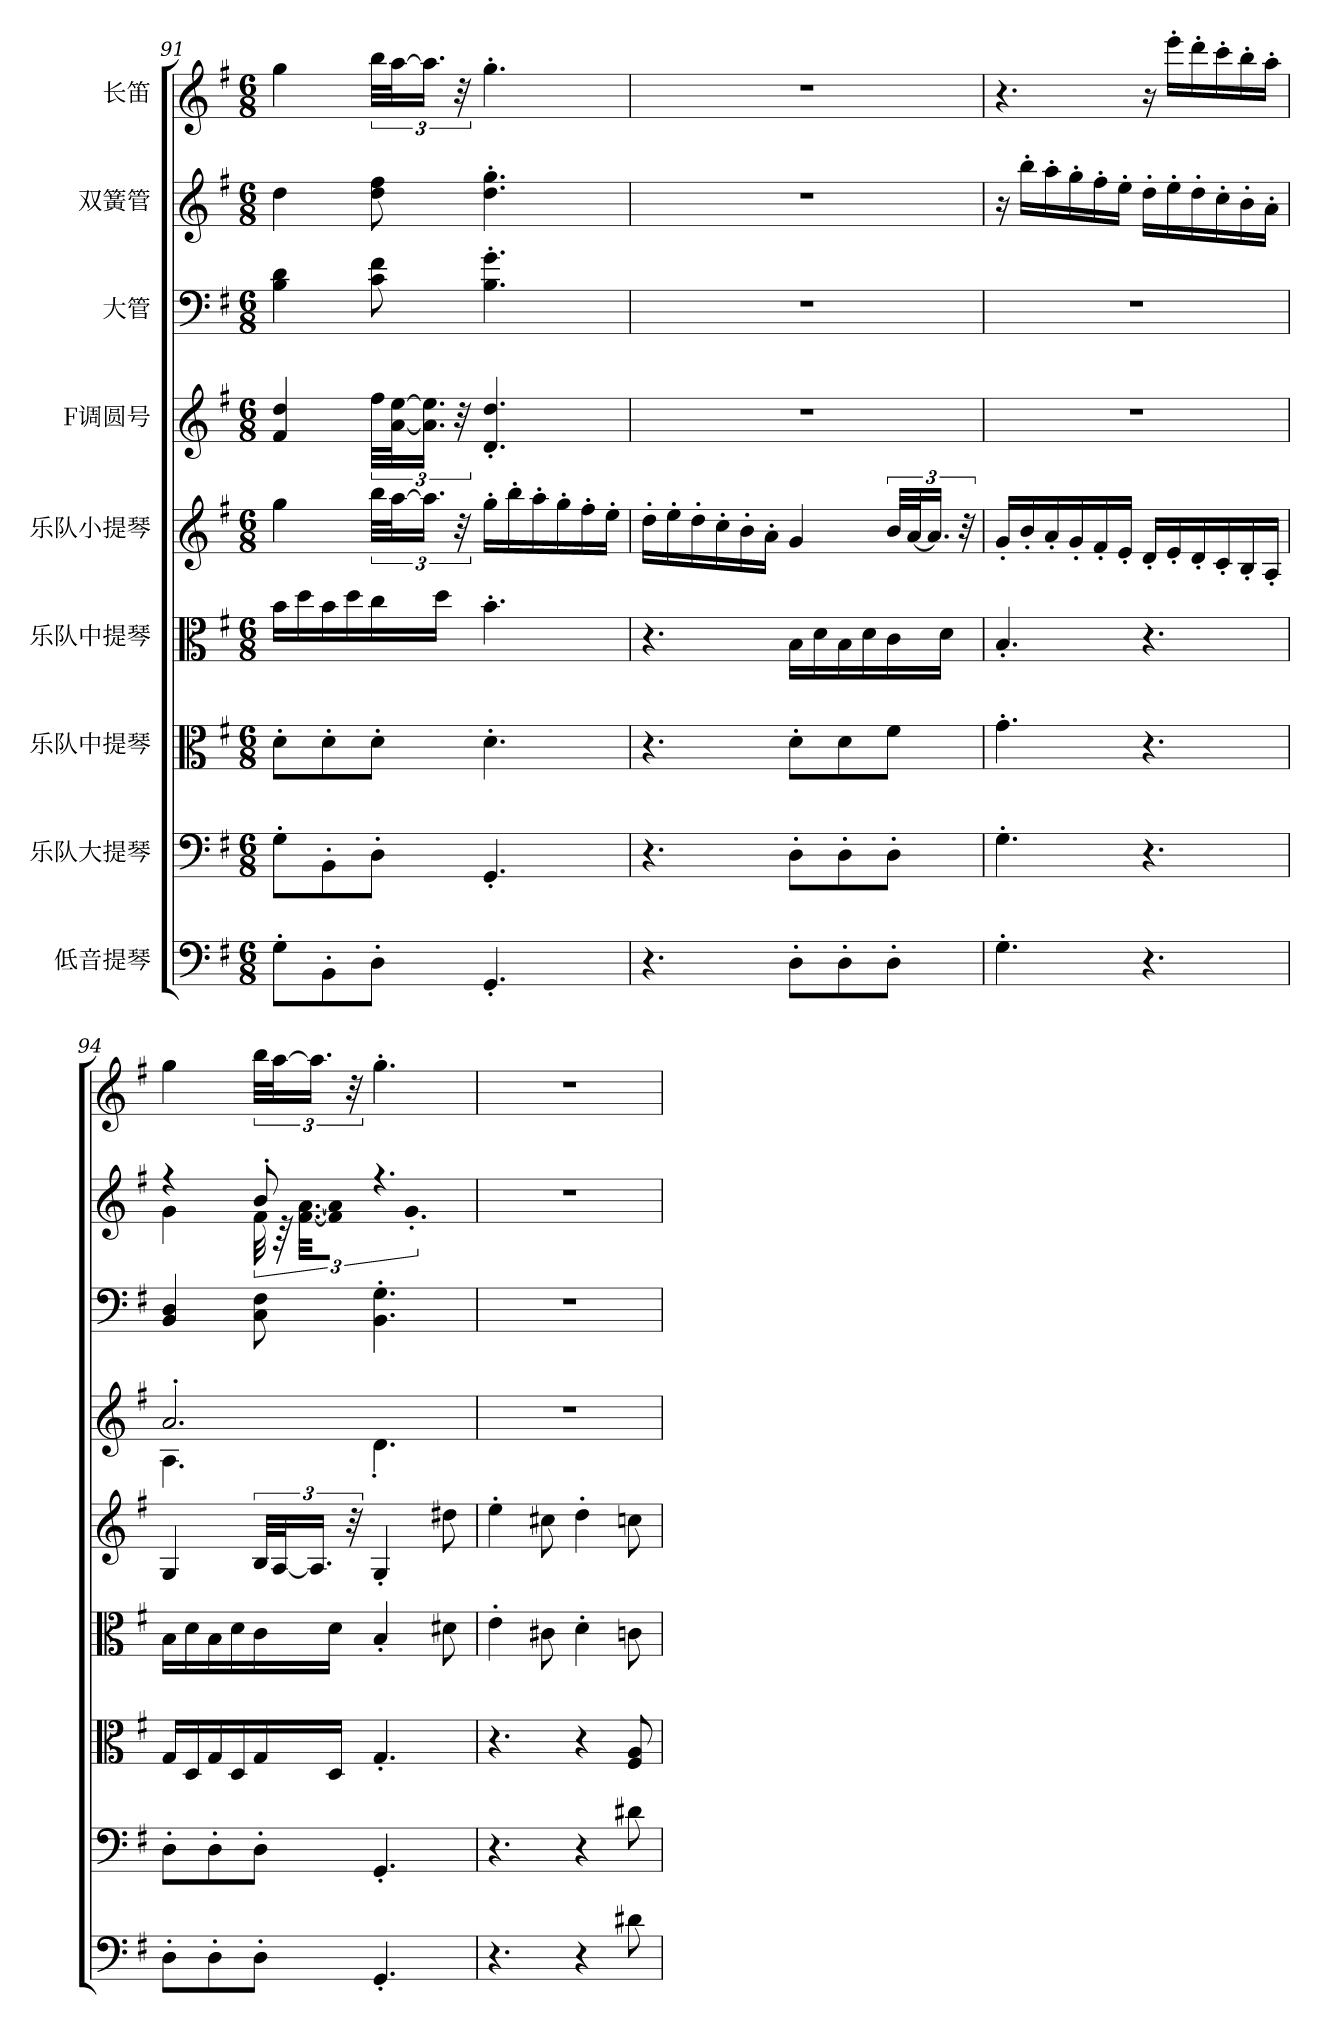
**kern	**kern	**kern	**kern	**kern	**kern	**kern	**kern	**kern
*part9	*part8	*part7	*part6	*part5	*part4	*part3	*part2	*part1
*staff9	*staff8	*staff7	*staff6	*staff5	*staff4	*staff3	*staff2	*staff1
*I"低音提琴	*I"乐队大提琴	*I"乐队中提琴	*I"乐队中提琴	*I"乐队小提琴	*I"F调圆号	*I"大管	*I"双簧管	*I"长笛
*clefF4	*clefF4	*clefC3	*clefC3	*clefG2	*clefG2	*clefF4	*clefG2	*clefG2
*ITrd7c12	*	*	*	*	*ITrd4c7	*	*	*
*k[f#]	*k[f#]	*k[f#]	*k[f#]	*k[f#]	*k[]	*k[f#]	*k[f#]	*k[f#]
*M6/8	*M6/8	*M6/8	*M6/8	*M6/8	*M6/8	*M6/8	*M6/8	*M6/8
=91	=91	=91	=91	=91	=91	=91	=91	=91
8GG'\L	8G'\L	8d'\L	16b\LL	4gg\	4B/ 4g/	4B\ 4d\	4dd\	4gg\
.	.	.	16dd\	.	.	.	.	.
8BBB'\	8BB'\	8d'\	16b\	.	.	.	.	.
.	.	.	16dd\	.	.	.	.	.
8DD'\J	8D'\J	8d'\J	16cc\	48bb\LLL	48b\LLL	8c\ 8f#\	8dd\ 8ff#\	48bb\LLL
.	.	.	.	[48aa\J	[48d\ [48a\J	.	.	[48aa\J
.	.	.	.	24.aa\JJ]	24.d\] 24.a\]JJ	.	.	24.aa\JJ]
.	.	.	16dd\JJ	.	.	.	.	.
.	.	.	.	48r	48r	.	.	48r
4.GGG'/	4.GG'/	4.d'\	4.b'\	16gg'\LL	4.G/' 4.g/'	4.B\' 4.g\'	4.dd\' 4.gg\'	4.gg'\
.	.	.	.	16bb'\	.	.	.	.
.	.	.	.	16aa'\	.	.	.	.
.	.	.	.	16gg'\	.	.	.	.
.	.	.	.	16ff#'\	.	.	.	.
.	.	.	.	16ee'\JJ	.	.	.	.
!!LO:PB:g=z
=92	=92	=92	=92	=92	=92	=92	=92	=92
4.r	4.r	4.r	4.r	16dd'\LL	2.r	2.r	2.r	2.r
.	.	.	.	16ee'\	.	.	.	.
.	.	.	.	16dd'\	.	.	.	.
.	.	.	.	16cc'\	.	.	.	.
.	.	.	.	16b'\	.	.	.	.
.	.	.	.	16a'\JJ	.	.	.	.
8DD'\L	8D'\L	8d'\L	16B\LL	4g/	.	.	.	.
.	.	.	16d\	.	.	.	.	.
8DD'\	8D'\	8d\	16B\	.	.	.	.	.
.	.	.	16d\	.	.	.	.	.
8DD'\J	8D'\J	8f#\J	16c\	48b/LLL	.	.	.	.
.	.	.	.	[48a/J	.	.	.	.
.	.	.	.	24.a/JJ]	.	.	.	.
.	.	.	16d\JJ	.	.	.	.	.
.	.	.	.	48r	.	.	.	.
=93	=93	=93	=93	=93	=93	=93	=93	=93
4.GG'\	4.G'\	4.g'\	4.B'/	16g'/LL	2.r	2.r	16r	4.r
.	.	.	.	16b'/	.	.	16bb'\LL	.
.	.	.	.	16a'/	.	.	16aa'\	.
.	.	.	.	16g'/	.	.	16gg'\	.
.	.	.	.	16f#'/	.	.	16ff#'\	.
.	.	.	.	16e'/JJ	.	.	16ee'\JJ	.
4.r	4.r	4.r	4.r	16d'/LL	.	.	16dd'\LL	16r
.	.	.	.	16e'/	.	.	16ee'\	16eee'\LL
.	.	.	.	16d'/	.	.	16dd'\	16ddd'\
.	.	.	.	16c'/	.	.	16cc'\	16ccc'\
.	.	.	.	16B'/	.	.	16b'\	16bb'\
.	.	.	.	16A'/JJ	.	.	16a'\JJ	16aa'\JJ
=94	=94	=94	=94	=94	=94	=94	=94	=94
*	*	*	*	*	*^	*	*^	*
8DD'\L	8D'\L	16G/LL	16B\LL	4G/	2.d'/	4.D\	4BB/ 4D/	4r	4g\	4gg\
.	.	16D/	16d\	.	.	.	.	.	.	.
8DD'\	8D'\	16G/	16B\	.	.	.	.	.	.	.
.	.	16D/	16d\	.	.	.	.	.	.	.
8DD'\J	8D'\J	16G/	16c\	48B/LLL	.	.	8C\ 8F#\	8b'/	48f#\	48bb\LLL
.	.	.	.	[48A/J	.	.	.	.	96r	[48aa\J
.	.	.	.	.	.	.	.	.	[48.f#\ [48.a\KLL	.
.	.	.	.	24.A/JJ]	.	.	.	.	.	24.aa\JJ]
.	.	16D/JJ	16d\JJ	.	.	.	.	.	16f#\] 16a\]JJ	.
.	.	.	.	48r	.	.	.	.	.	48r
4.GGG'/	4.GG'/	4.G'/	4B'/	4G'/	.	4.G'\	4.BB\' 4.G\'	4.r	4.g'\	4.gg'\
.	.	.	8d#X\	8dd#X\	.	.	.	.	.	.
*	*	*	*	*	*v	*v	*	*v	*v	*
!!LO:PB:g=z
=95	=95	=95	=95	=95	=95	=95	=95	=95
4.r	4.r	4.r	4e'\	4ee'\	2.r	2.r	2.r	2.r
.	.	.	8c#X\	8cc#X\	.	.	.	.
4r	4r	4r	4d'\	4dd'\	.	.	.	.
8D#X\	8d#X\	8F#/ 8A/	8cn\	8ccn\	.	.	.	.
=	=	=	=	=	=	=	=	=
*-	*-	*-	*-	*-	*-	*-	*-	*-
